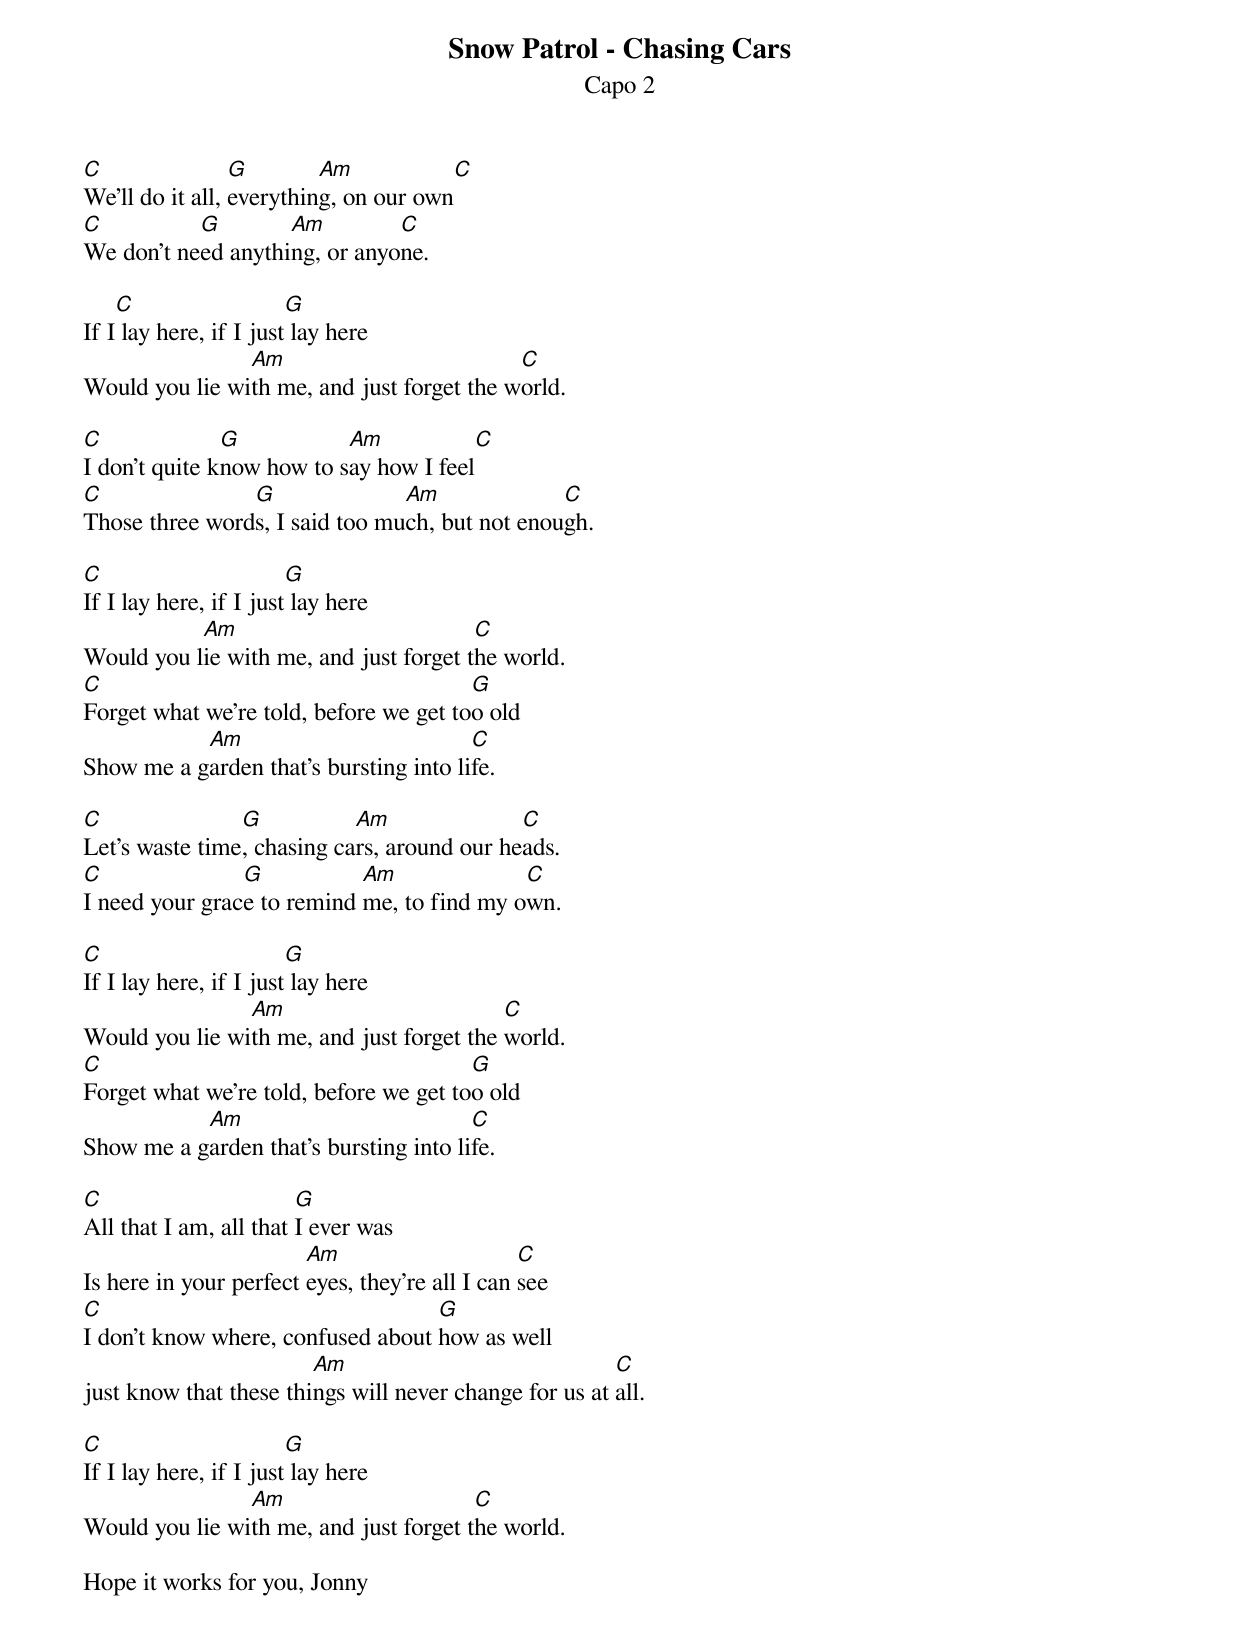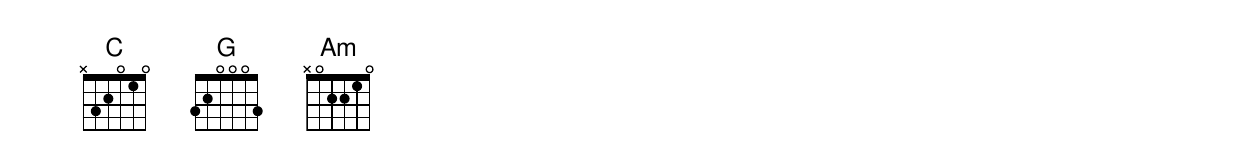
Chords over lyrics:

Snow Patrol - Chasing Cars
Capo 2

C                G        Am           C
We'll do it all, everything, on our own
C	   G	    Am         C
We don't need anything, or anyone.

    C			G
If I lay here, if I just lay here
		Am			    C
Would you lie with me, and just forget the world.

C              G	   Am            C
I don't quite know how to say how I feel
C		G		Am		C
Those three words, I said too much, but not enough.

C			G
If I lay here, if I just lay here
	   Am			 	C
Would you lie with me, and just forget the world.
C					G
Forget what we're told, before we get too old
	   Am				C
Show me a garden that's bursting into life.

C		G	    Am		     C
Let's waste time, chasing cars, around our heads.
C		G	    Am		    C
I need your grace to remind me, to find my own.

C			G
If I lay here, if I just lay here
		Am			   C
Would you lie with me, and just forget the world.
C					G
Forget what we're told, before we get too old
	   Am				C
Show me a garden that's bursting into life.

C			G
All that I am, all that I ever was
			Am			C
Is here in your perfect eyes, they're all I can see
C				   G
I don't know where, confused about how as well
			Am				C
just know that these things will never change for us at all.

C			G
If I lay here, if I just lay here
		Am			C
Would you lie with me, and just forget the world.

Hope it works for you, Jonny
